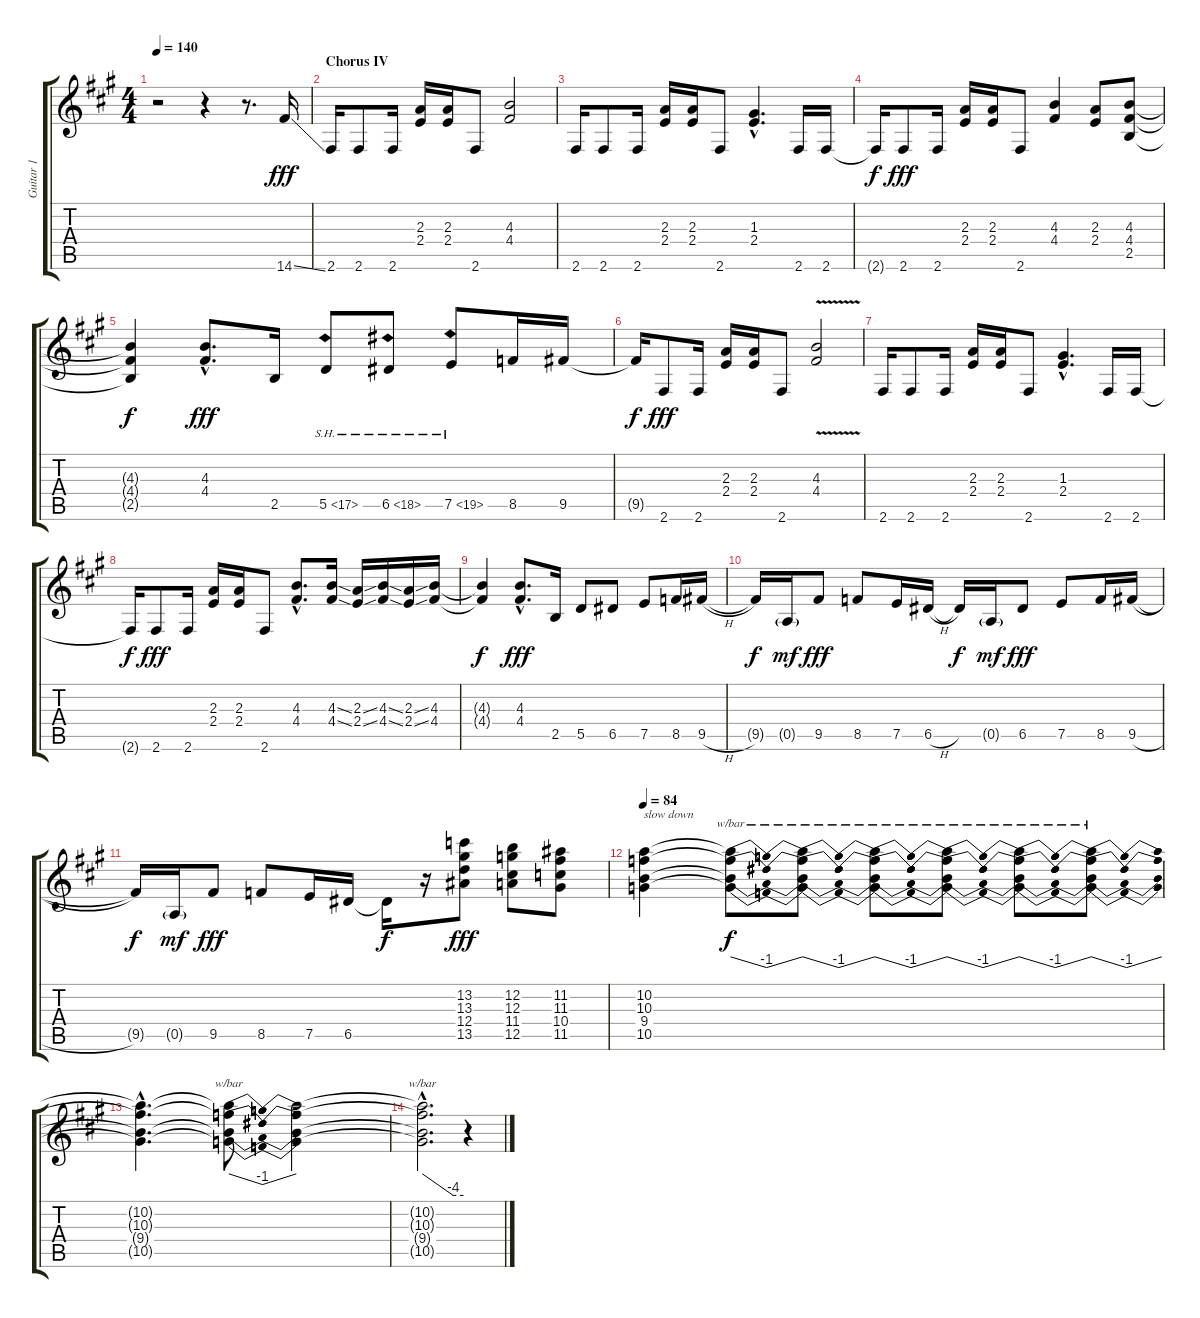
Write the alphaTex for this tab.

\track ("Guitar 1" "Guitar 1") {instrument distortionguitar}
\staff {score tabs}
\tuning (E4 B3 G3 D3 A2 E2) {hide}
\ts (4 4)
\tempo 140
\clef g2
\ks a
r.2{dy f} r.4 r.8{d} 14.6{ss}.16{dy fff} |
\section ("" "Chorus IV")
2.6.16 2.6.8 2.6.16 (2.3 2.4).16 (2.3 2.4).16 2.6.8 (4.3 4.4).2 |
2.6.16 2.6.8 2.6.16 (2.3 2.4).16 (2.3 2.4).16 2.6.8 (1.3{hac} 2.4{hac}).4{d} 2.6.16 2.6.16 |
2.6{t}.16{dy f} 2.6.8{dy fff} 2.6.16 (2.3 2.4).16 (2.3 2.4).16 2.6.8 (4.3 4.4).4 (2.3 2.4).8 (4.3 4.4 2.5).8 |
(4.3{t} 4.4{t} 2.5{t}).4{dy f} (4.3{hac} 4.4{hac}).8{d dy fff} 2.5.16 5.5{sh 12}.8 6.5{sh 12}.8 7.5{sh 12}.8 8.5.16 9.5.16 |
9.5{t}.16{dy f} 2.6.8{dy fff} 2.6.16 (2.3 2.4).16 (2.3 2.4).16 2.6.8 (4.3{v} 4.4{v}).2 |
2.6.16 2.6.8 2.6.16 (2.3 2.4).16 (2.3 2.4).16 2.6.8 (1.3{hac} 2.4{hac}).4{d} 2.6.16 2.6.16 |
2.6{t}.16{dy f} 2.6.8{dy fff} 2.6.16 (2.3 2.4).16 (2.3 2.4).16 2.6.8 (4.3{hac} 4.4{hac}).8{d} (4.3{ss} 4.4{ss}).16 (2.3{ss} 2.4{ss}).16 (4.3{ss} 4.4{ss}).16 (2.3{ss} 2.4{ss}).16 (4.3 4.4).16 |
(4.3{t} 4.4{t}).4{dy f} (4.3{hac} 4.4{hac}).8{d dy fff} 2.5.16 5.5.8 6.5.8 7.5.8 8.5.16 9.5{h}.16 |
9.5{t}.16{dy f} 0.5{g}.16{dy mf} 9.5.8{dy fff} 8.5.8 7.5.16 6.5{h}.16 6.5{t}.16{dy f} 0.5{g}.16{dy mf} 6.5.8{dy fff} 7.5.8 8.5.16 9.5{h}.16 |
9.5{t}.16{dy f} 0.5{g}.16{dy mf} 9.5.8{dy fff} 8.5.8 7.5.16 6.5.16 6.5{t}.16{dy f} r.16 (13.2 13.3 12.4 13.5).8{dy fff} (12.2 12.3 11.4 12.5).8 (11.2 11.3 10.4 11.5).8 |
\tempo 84
(10.2 10.3 9.4 10.5).4{txt "slow down"} (10.2{t} 10.3{t} 9.4{t} 10.5{t}).8{tbe (dip default 0 0 30 -4 60 0) dy f} (10.2{t} 10.3{t} 9.4{t} 10.5{t}).8{tbe (dip default 0 0 30 -4 60 0)} (10.2{t} 10.3{t} 9.4{t} 10.5{t}).8{tbe (dip default 0 0 30 -4 60 0)} (10.2{t} 10.3{t} 9.4{t} 10.5{t}).8{tbe (dip default 0 0 30 -4 60 0)} (10.2{t} 10.3{t} 9.4{t} 10.5{t}).8{tbe (dip default 0 0 30 -4 60 0)} (10.2{t} 10.3{t} 9.4{t} 10.5{t}).8{tbe (dip default 0 0 30 -4 60 0)} |
(10.2{hac t} 10.3{hac t} 9.4{hac t} 10.5{hac t}).4{d} (10.2{t} 10.3{t} 9.4{t} 10.5{t}).8{tbe (dip default 0 0 30 -4 60 0)} (10.2{t} 10.3{t} 9.4{t} 10.5{t}).2 |
(10.2{hac t} 10.3{hac t} 9.4{hac t} 10.5{hac t}).2{d tbe (custom default 0 0 45 -16 60 -16)} r.4
